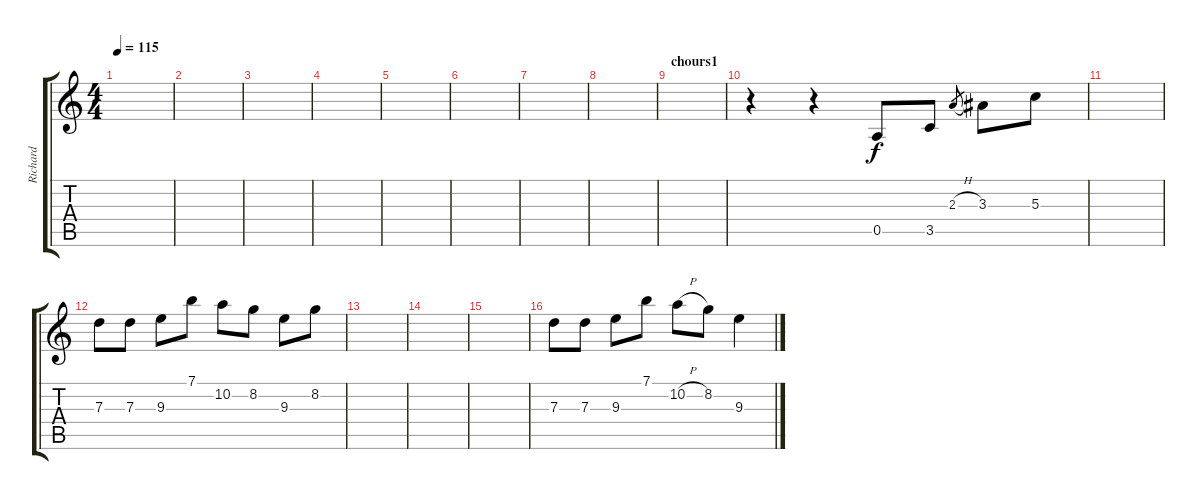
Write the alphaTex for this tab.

\track ("Richard" "Richard") {instrument overdrivenguitar}
\staff {score tabs}
\tuning (E4 B3 G3 D3 A2 E2) {hide}
\ts (4 4)
\tempo 115
\clef g2
\ks c
|
|
|
|
|
|
|
|
\section ("" "chours1")
|
r.4 r.4 0.5.8{dy f} 3.5.8 2.3{h}.8{gr} 3.3.8 5.3.8 |
|
7.3.8 7.3.8 9.3.8 7.1.8 10.2.8 8.2.8 9.3.8 8.2.8 |
|
|
|
7.3.8 7.3.8 9.3.8 7.1.8 10.2{h}.8 8.2.8 9.3.4
